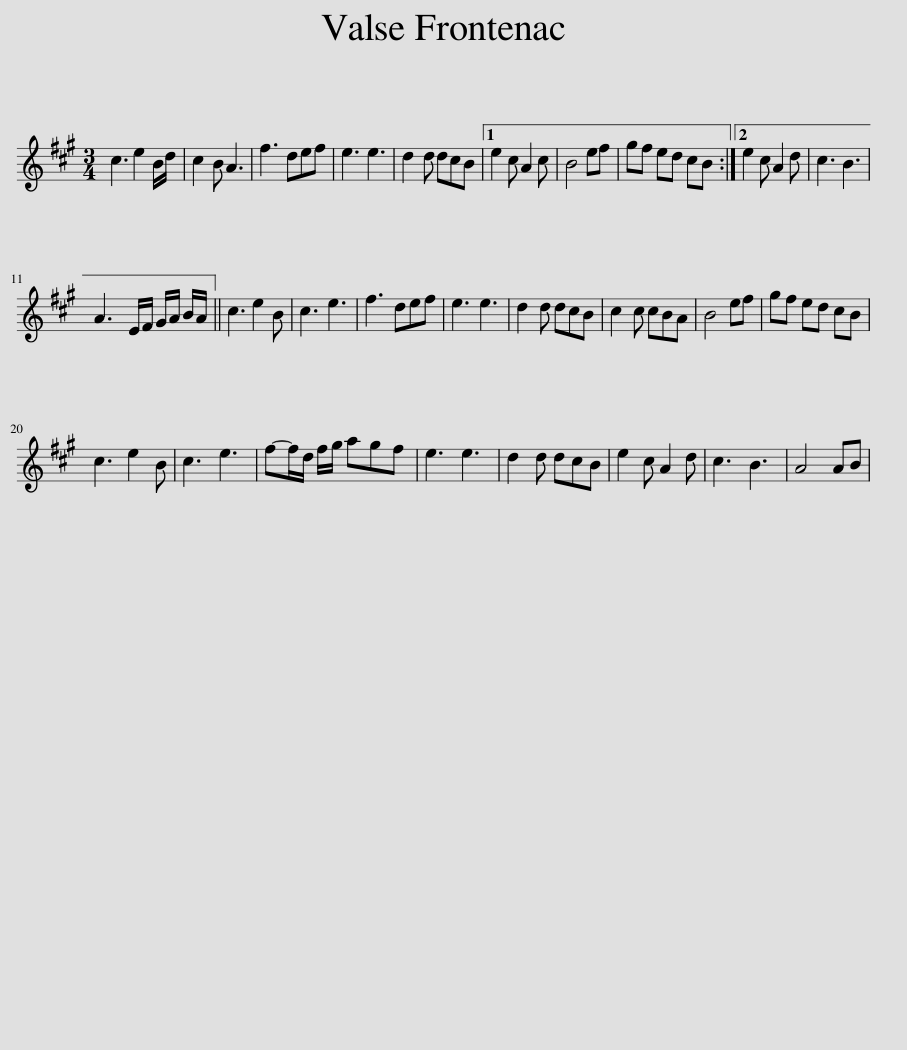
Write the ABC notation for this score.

X:1
L:1/8
M:3/4
I:linebreak $
K:A
V:1 treble
V:1
 c3 e2 B/d/ | c2 B A3 | f3 def | e3 e3 | d2 d dcB |1 %5
 e2 c A2 c | B4 ef | gf ed cB :|2 e2 c A2 d | c3 B3 |$ %10
 A3 E/F/ G/A/ B/A/ || c3 e2 B | c3 e3 | f3 def | e3 e3 | %15
 d2 d dcB | c2 c cBA | B4 ef | gf ed cB |$ c3 e2 B | %20
 c3 e3 | f-f/d/ f/g/ agf | e3 e3 | d2 d dcB | e2 c A2 d | %25
 c3 B3 | A4 AB | %27
